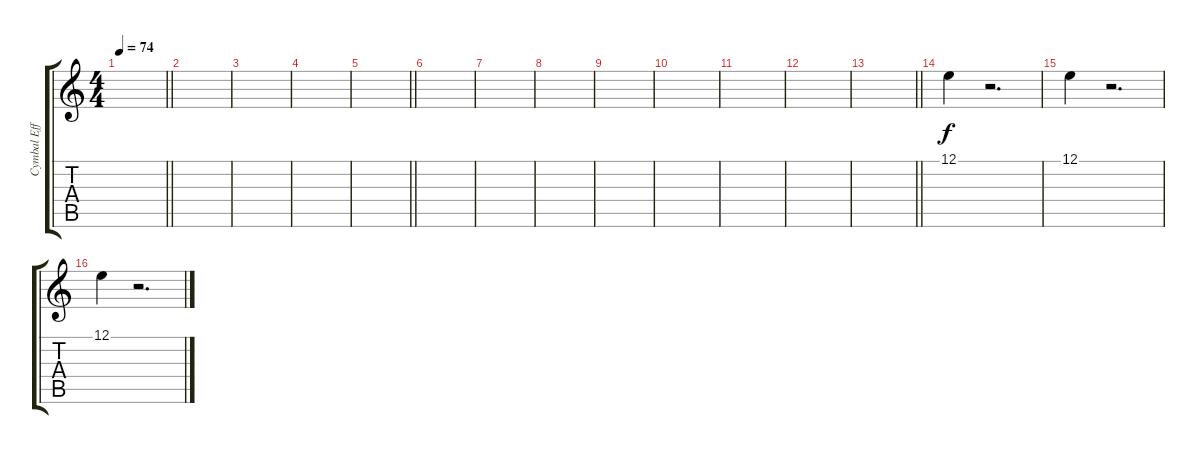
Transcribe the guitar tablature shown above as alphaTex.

\track ("Cymbal Effects" "Cymbal Eff") {instrument reversecymbal}
\staff {score tabs}
\tuning (E4 B3 G3 D3 A2 E2) {hide}
\ts (4 4)
\tempo 74
\clef g2
\barLineRight lightlight
\ks aminor
|
|
|
|
\barLineRight lightlight
|
|
|
|
|
|
|
|
\barLineRight lightlight
|
12.1.4{balance 3} r.2{d} |
12.1.4{balance 3} r.2{d} |
12.1.4{balance 3} r.2{d}
